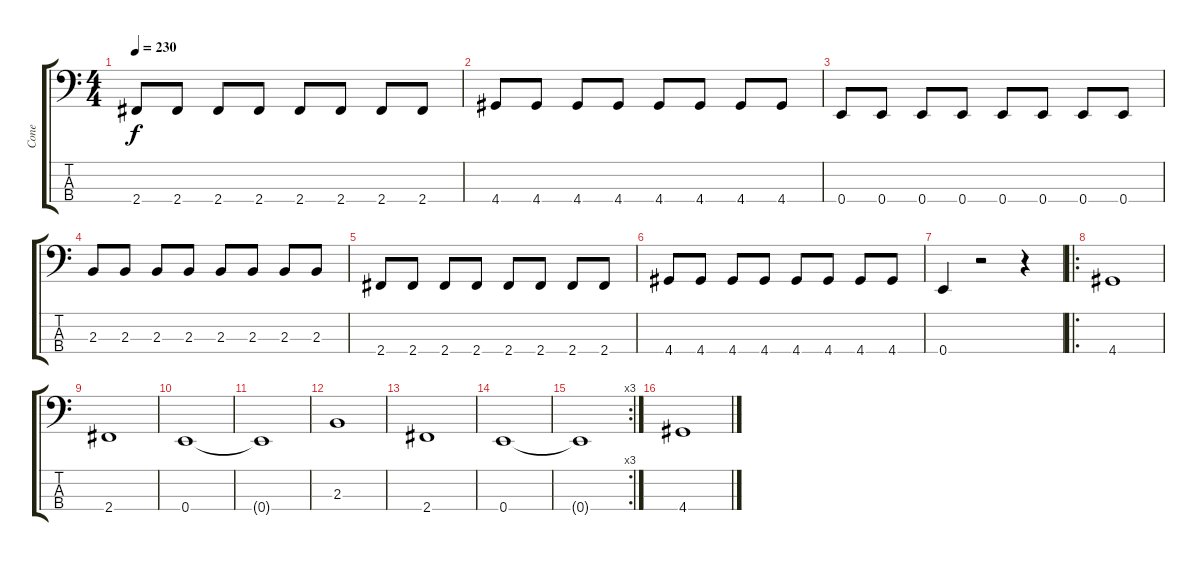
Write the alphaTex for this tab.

\track ("Cone" "Cone") {instrument electricbasspick}
\staff {score tabs}
\tuning (G2 D2 A1 E1) {hide}
\ts (4 4)
\tempo 230
\clef f4
\ks c
2.4.8{dy f} 2.4.8 2.4.8 2.4.8 2.4.8 2.4.8 2.4.8 2.4.8 |
4.4.8 4.4.8 4.4.8 4.4.8 4.4.8 4.4.8 4.4.8 4.4.8 |
0.4.8 0.4.8 0.4.8 0.4.8 0.4.8 0.4.8 0.4.8 0.4.8 |
2.3.8 2.3.8 2.3.8 2.3.8 2.3.8 2.3.8 2.3.8 2.3.8 |
2.4.8 2.4.8 2.4.8 2.4.8 2.4.8 2.4.8 2.4.8 2.4.8 |
4.4.8 4.4.8 4.4.8 4.4.8 4.4.8 4.4.8 4.4.8 4.4.8 |
0.4.4 r.2 r.4 |
\ro
4.4.1 |
2.4.1 |
0.4.1 |
0.4{t}.1 |
2.3.1 |
2.4.1 |
0.4.1 |
\rc 3
0.4{t}.1 |
4.4.1
